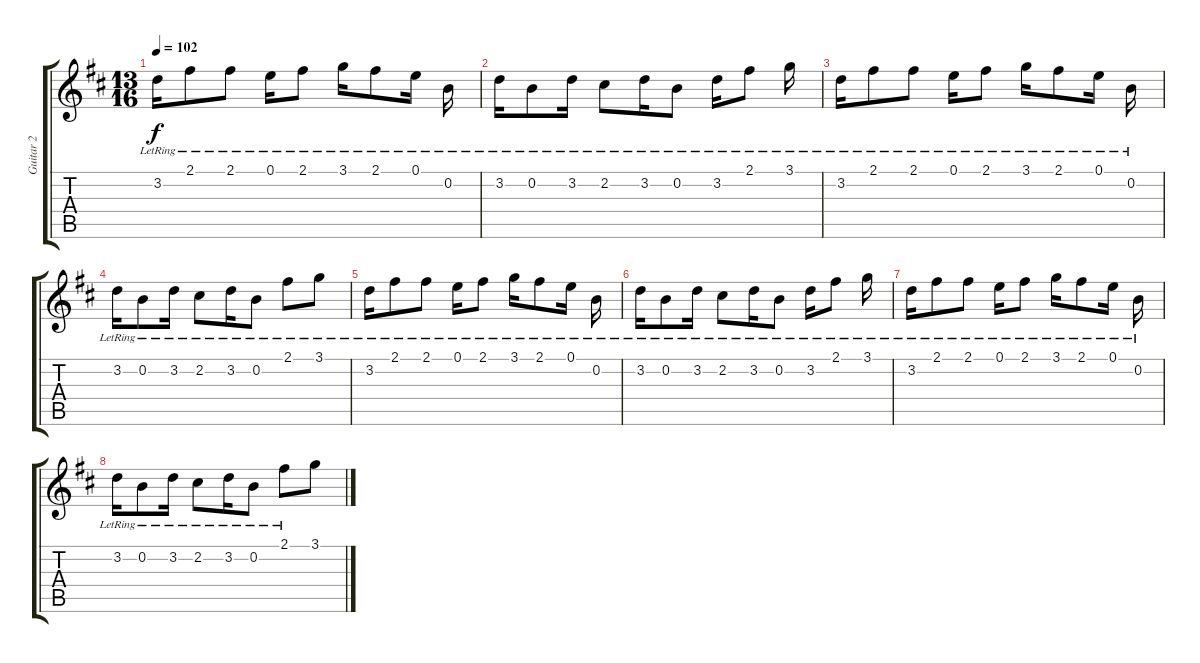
\track ("Guitar 2" "Guitar 2") {instrument acousticguitarsteel}
\staff {score tabs}
\tuning (E4 B3 G3 D3 A2 D2) {hide}
\ts (13 16)
\tempo 102
\clef g2
\ks d
3.2{lr}.16{dy f} 2.1{lr}.8 2.1{lr}.8 0.1{lr}.16 2.1{lr}.8 3.1{lr}.16 2.1{lr}.8 0.1{lr}.16 0.2{lr}.16 |
3.2{lr}.16 0.2{lr}.8 3.2{lr}.16 2.2{lr}.8 3.2{lr}.16 0.2{lr}.8 3.2{lr}.16 2.1{lr}.8 3.1{lr}.16 |
3.2{lr}.16 2.1{lr}.8 2.1{lr}.8 0.1{lr}.16 2.1{lr}.8 3.1{lr}.16 2.1{lr}.8 0.1{lr}.16 0.2{lr}.16 |
3.2{lr}.16 0.2{lr}.8 3.2{lr}.16 2.2{lr}.8 3.2{lr}.16 0.2{lr}.8 2.1{lr}.8 3.1{lr}.8 |
3.2{lr}.16{volume 0} 2.1{lr}.8 2.1{lr}.8 0.1{lr}.16 2.1{lr}.8 3.1{lr}.16 2.1{lr}.8 0.1{lr}.16 0.2{lr}.16 |
3.2{lr}.16 0.2{lr}.8 3.2{lr}.16 2.2{lr}.8 3.2{lr}.16 0.2{lr}.8 3.2{lr}.16 2.1{lr}.8 3.1{lr}.16 |
3.2{lr}.16 2.1{lr}.8 2.1{lr}.8 0.1{lr}.16 2.1{lr}.8 3.1{lr}.16 2.1{lr}.8 0.1{lr}.16 0.2{lr}.16 |
3.2{lr}.16 0.2{lr}.8 3.2{lr}.16 2.2{lr}.8 3.2{lr}.16 0.2{lr}.8 2.1{lr}.8 3.1.8
